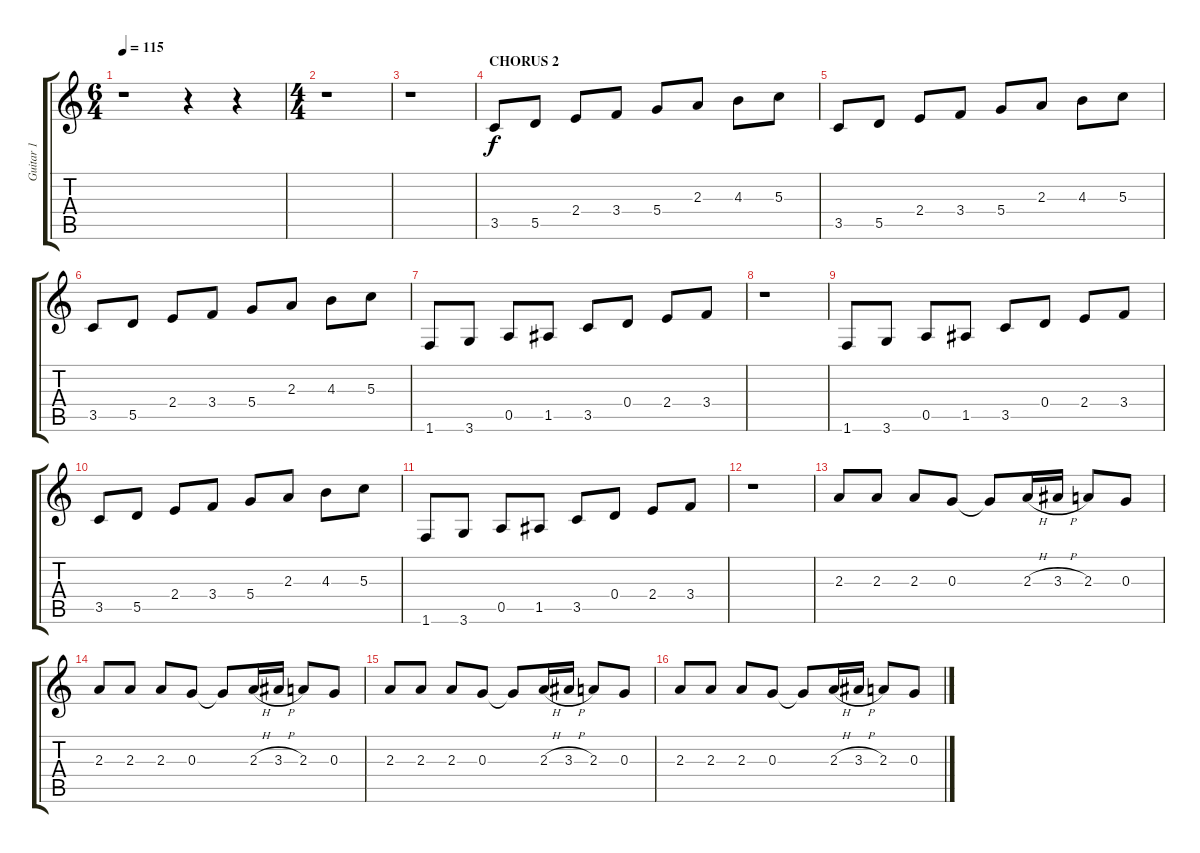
\track ("Guitar 1" "Guitar 1") {instrument distortionguitar}
\staff {score tabs}
\tuning (E4 B3 G3 D3 A2 E2) {hide}
\ts (6 4)
\tempo 115
\clef g2
\ks c
r.1{dy f} r.4 r.4 |
\ts (4 4)
r.1 |
r.1 |
\section ("" "CHORUS 2")
3.5.8{instrument electricguitarclean} 5.5.8 2.4.8 3.4.8 5.4.8 2.3.8 4.3.8 5.3.8 |
3.5.8 5.5.8 2.4.8 3.4.8 5.4.8 2.3.8 4.3.8 5.3.8 |
3.5.8 5.5.8 2.4.8 3.4.8 5.4.8 2.3.8 4.3.8 5.3.8 |
1.6.8 3.6.8 0.5.8 1.5.8 3.5.8 0.4.8 2.4.8 3.4.8 |
r.1 |
1.6.8 3.6.8 0.5.8 1.5.8 3.5.8 0.4.8 2.4.8 3.4.8 |
3.5.8 5.5.8 2.4.8 3.4.8 5.4.8 2.3.8 4.3.8 5.3.8 |
1.6.8 3.6.8 0.5.8 1.5.8 3.5.8 0.4.8 2.4.8 3.4.8 |
r.1 |
2.3.8{instrument distortionguitar} 2.3.8 2.3.8 0.3.8 0.3{t}.8 2.3{h}.16 3.3{h}.16 2.3.8 0.3.8 |
2.3.8 2.3.8 2.3.8 0.3.8 0.3{t}.8 2.3{h}.16 3.3{h}.16 2.3.8 0.3.8 |
2.3.8 2.3.8 2.3.8 0.3.8 0.3{t}.8 2.3{h}.16 3.3{h}.16 2.3.8 0.3.8 |
2.3.8 2.3.8 2.3.8 0.3.8 0.3{t}.8 2.3{h}.16 3.3{h}.16 2.3.8 0.3.8
